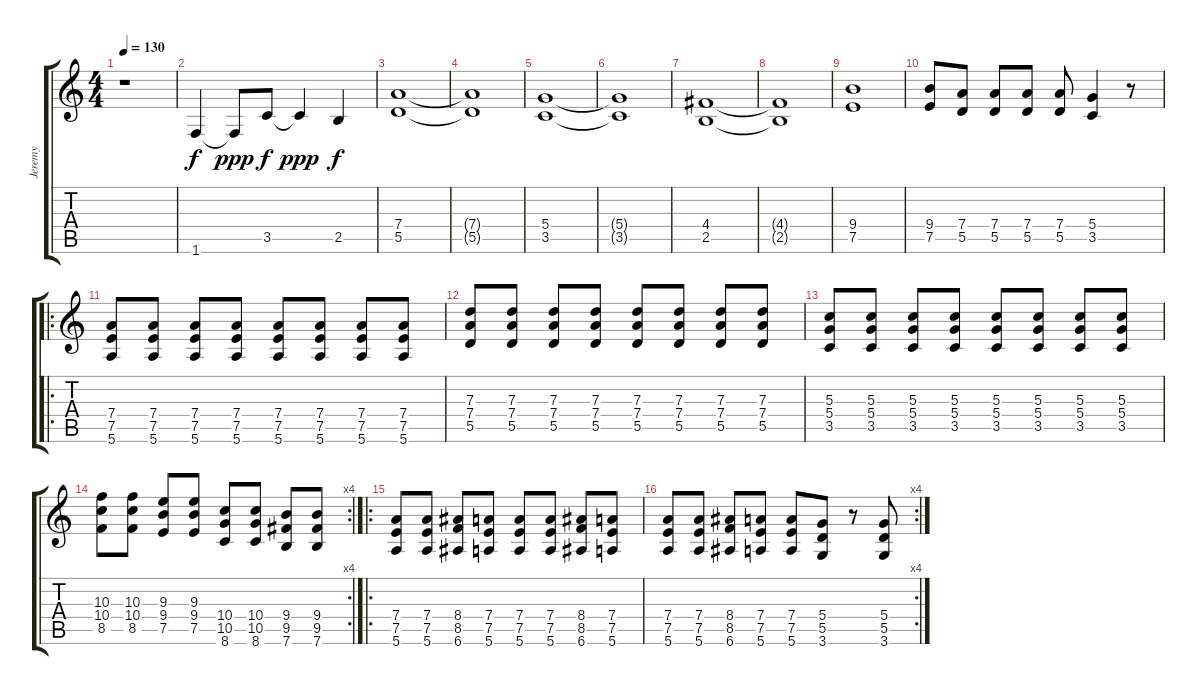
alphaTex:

\track ("Jeremy" "Jeremy") {instrument distortionguitar}
\staff {score tabs}
\tuning (E4 B3 G3 D3 A2 E2) {hide}
\ts (4 4)
\tempo 130
\clef g2
\ks c
r.1{dy ppp} |
1.6.4{dy f} 1.6{t}.8{dy ppp} 3.5.8{dy f} 3.5{t}.4{dy ppp} 2.5.4{dy f} |
(7.4 5.5).1 |
(7.4{t} 5.5{t}).1 |
(5.4 3.5).1 |
(5.4{t} 3.5{t}).1 |
(4.4 2.5).1 |
(4.4{t} 2.5{t}).1 |
(9.4 7.5).1 |
(9.4 7.5).8 (7.4 5.5).8 (7.4 5.5).8 (7.4 5.5).8 (7.4 5.5).8 (5.4 3.5).4 r.8 |
\ro
(7.4 7.5 5.6).8 (7.4 7.5 5.6).8 (7.4 7.5 5.6).8 (7.4 7.5 5.6).8 (7.4 7.5 5.6).8 (7.4 7.5 5.6).8 (7.4 7.5 5.6).8 (7.4 7.5 5.6).8 |
(7.3 7.4 5.5).8 (7.3 7.4 5.5).8 (7.3 7.4 5.5).8 (7.3 7.4 5.5).8 (7.3 7.4 5.5).8 (7.3 7.4 5.5).8 (7.3 7.4 5.5).8 (7.3 7.4 5.5).8 |
(5.3 5.4 3.5).8 (5.3 5.4 3.5).8 (5.3 5.4 3.5).8 (5.3 5.4 3.5).8 (5.3 5.4 3.5).8 (5.3 5.4 3.5).8 (5.3 5.4 3.5).8 (5.3 5.4 3.5).8 |
\rc 4
(10.3 10.4 8.5).8 (10.3 10.4 8.5).8 (9.3 9.4 7.5).8 (9.3 9.4 7.5).8 (10.4 10.5 8.6).8 (10.4 10.5 8.6).8 (9.4 9.5 7.6).8 (9.4 9.5 7.6).8 |
\ro
(7.4 7.5 5.6).8 (7.4 7.5 5.6).8 (8.4 8.5 6.6).8 (7.4 7.5 5.6).8 (7.4 7.5 5.6).8 (7.4 7.5 5.6).8 (8.4 8.5 6.6).8 (7.4 7.5 5.6).8 |
\rc 4
(7.4 7.5 5.6).8 (7.4 7.5 5.6).8 (8.4 8.5 6.6).8 (7.4 7.5 5.6).8 (7.4 7.5 5.6).8 (5.4 5.5 3.6).8 r.8 (5.4 5.5 3.6).8
